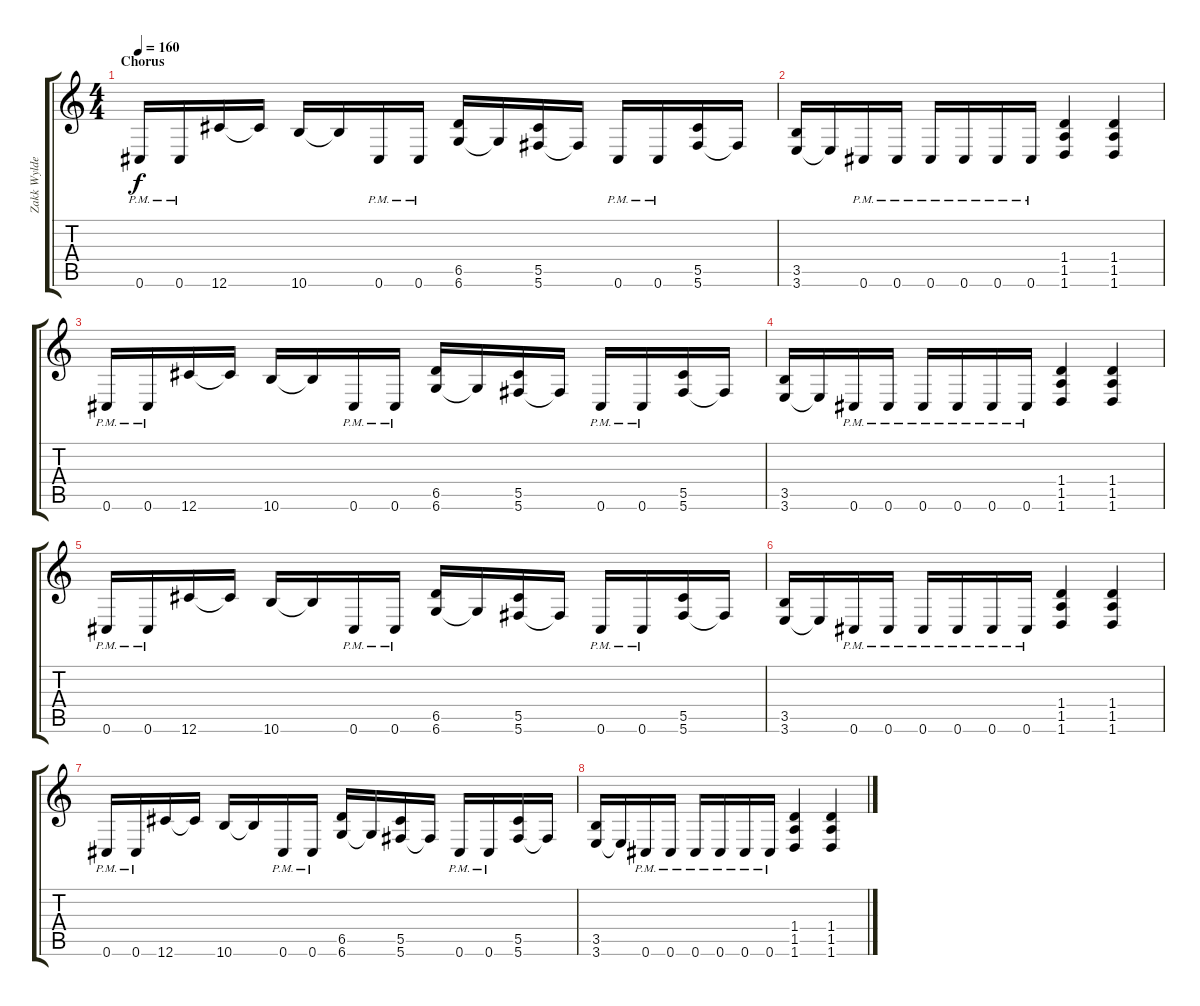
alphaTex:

\track ("Zakk Wylde" "Zakk Wylde") {instrument distortionguitar}
\staff {score tabs}
\tuning (Eb4 Bb3 Gb3 Db3 Ab2 Db2) {hide}
\ts (4 4)
\section ("" "Chorus")
\tempo 160
\clef g2
\ks c
0.6{pm}.16{dy f} 0.6{pm}.16 12.6.16 12.6{t}.16 10.6.16 10.6{t}.16 0.6{pm}.16 0.6{pm}.16 (6.5 6.6).16 6.6{t}.16 (5.5 5.6).16 5.6{t}.16 0.6{pm}.16 0.6{pm}.16 (5.5 5.6).16 5.6{t}.16 |
(3.5 3.6).16 3.6{t}.16 0.6{pm}.16 0.6{pm}.16 0.6{pm}.16 0.6{pm}.16 0.6{pm}.16 0.6{pm}.16 (1.4 1.5 1.6).4 (1.4 1.5 1.6).4 |
0.6{pm}.16 0.6{pm}.16 12.6.16 12.6{t}.16 10.6.16 10.6{t}.16 0.6{pm}.16 0.6{pm}.16 (6.5 6.6).16 6.6{t}.16 (5.5 5.6).16 5.6{t}.16 0.6{pm}.16 0.6{pm}.16 (5.5 5.6).16 5.6{t}.16 |
(3.5 3.6).16 3.6{t}.16 0.6{pm}.16 0.6{pm}.16 0.6{pm}.16 0.6{pm}.16 0.6{pm}.16 0.6{pm}.16 (1.4 1.5 1.6).4 (1.4 1.5 1.6).4 |
0.6{pm}.16 0.6{pm}.16 12.6.16 12.6{t}.16 10.6.16 10.6{t}.16 0.6{pm}.16 0.6{pm}.16 (6.5 6.6).16 6.6{t}.16 (5.5 5.6).16 5.6{t}.16 0.6{pm}.16 0.6{pm}.16 (5.5 5.6).16 5.6{t}.16 |
(3.5 3.6).16 3.6{t}.16 0.6{pm}.16 0.6{pm}.16 0.6{pm}.16 0.6{pm}.16 0.6{pm}.16 0.6{pm}.16 (1.4 1.5 1.6).4 (1.4 1.5 1.6).4 |
0.6{pm}.16 0.6{pm}.16 12.6.16 12.6{t}.16 10.6.16 10.6{t}.16 0.6{pm}.16 0.6{pm}.16 (6.5 6.6).16 6.6{t}.16 (5.5 5.6).16 5.6{t}.16 0.6{pm}.16 0.6{pm}.16 (5.5 5.6).16 5.6{t}.16 |
(3.5 3.6).16 3.6{t}.16 0.6{pm}.16 0.6{pm}.16 0.6{pm}.16 0.6{pm}.16 0.6{pm}.16 0.6{pm}.16 (1.4 1.5 1.6).4 (1.4 1.5 1.6).4
